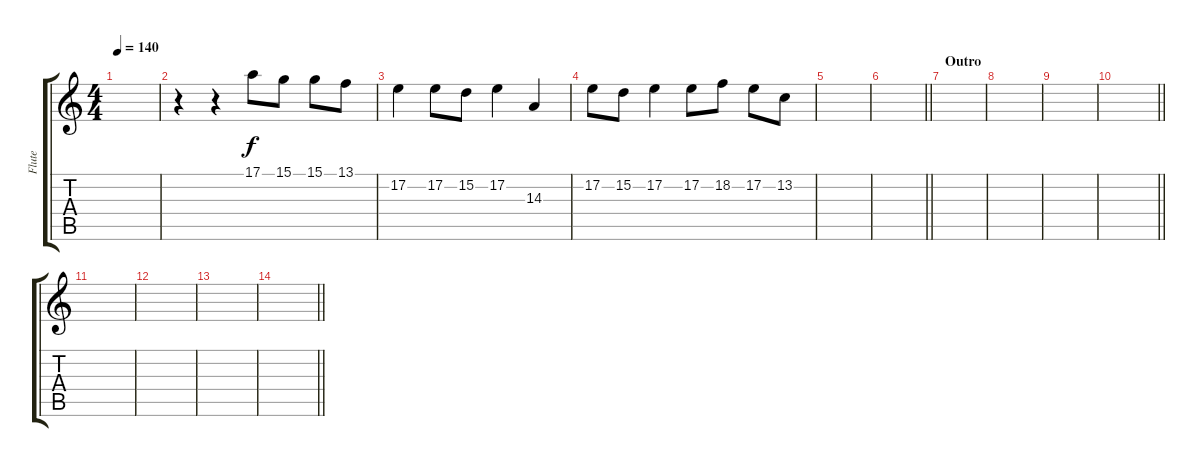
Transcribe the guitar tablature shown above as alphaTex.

\track ("Flute" "Flute") {instrument recorder}
\staff {score tabs}
\tuning (E4 B3 G3 D3 A2 E2) {hide}
\ts (4 4)
\tempo 140
\clef g2
\ks c
|
r.4 r.4 17.1.8 15.1.8 15.1.8 13.1.8 |
17.2.4 17.2.8 15.2.8 17.2.4 14.3.4 |
17.2.8 15.2.8 17.2.4 17.2.8 18.2.8 17.2.8 13.2.8 |
|
\barLineRight lightlight
|
\section ("" "Outro")
|
|
|
\barLineRight lightlight
|
|
|
|
\barLineRight lightlight
